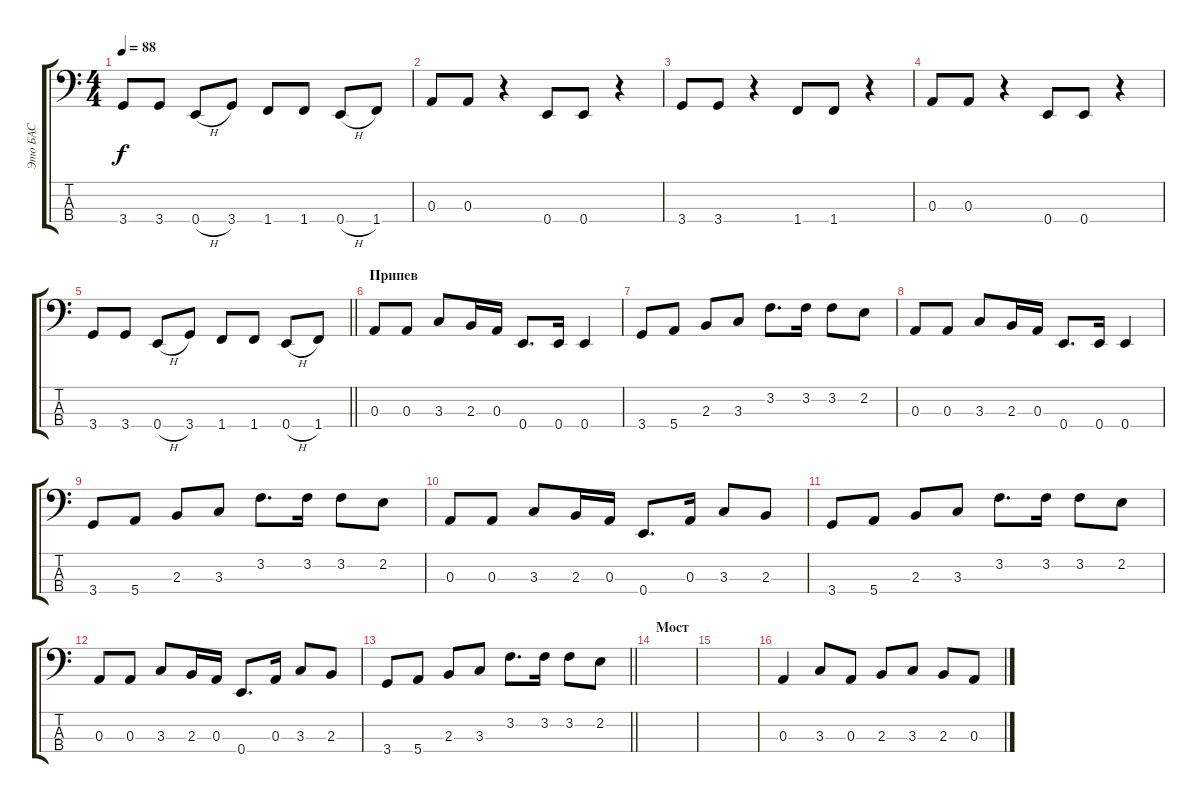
\track ("Это БАС" "Это БАС") {instrument electricbasspick}
\staff {score tabs}
\tuning (G2 D2 A1 E1) {hide}
\ts (4 4)
\tempo 88
\clef f4
\ks c
3.4.8{dy f} 3.4.8 0.4{h}.8 3.4.8 1.4.8 1.4.8 0.4{h}.8 1.4.8 |
0.3.8 0.3.8 r.4 0.4.8 0.4.8 r.4 |
3.4.8 3.4.8 r.4 1.4.8 1.4.8 r.4 |
0.3.8 0.3.8 r.4 0.4.8 0.4.8 r.4 |
\barLineRight lightlight
3.4.8 3.4.8 0.4{h}.8 3.4.8 1.4.8 1.4.8 0.4{h}.8 1.4.8 |
\section ("" "Припев")
0.3.8 0.3.8 3.3.8 2.3.16 0.3.16 0.4.8{d} 0.4.16 0.4.4 |
3.4.8 5.4.8 2.3.8 3.3.8 3.2.8{d} 3.2.16 3.2.8 2.2.8 |
0.3.8 0.3.8 3.3.8 2.3.16 0.3.16 0.4.8{d} 0.4.16 0.4.4 |
3.4.8 5.4.8 2.3.8 3.3.8 3.2.8{d} 3.2.16 3.2.8 2.2.8 |
0.3.8 0.3.8 3.3.8 2.3.16 0.3.16 0.4.8{d} 0.3.16 3.3.8 2.3.8 |
3.4.8 5.4.8 2.3.8 3.3.8 3.2.8{d} 3.2.16 3.2.8 2.2.8 |
0.3.8 0.3.8 3.3.8 2.3.16 0.3.16 0.4.8{d} 0.3.16 3.3.8 2.3.8 |
\barLineRight lightlight
3.4.8 5.4.8 2.3.8 3.3.8 3.2.8{d} 3.2.16 3.2.8 2.2.8 |
\section ("" "Мост")
|
|
0.3.4 3.3.8 0.3.8 2.3.8 3.3.8 2.3.8 0.3.8
